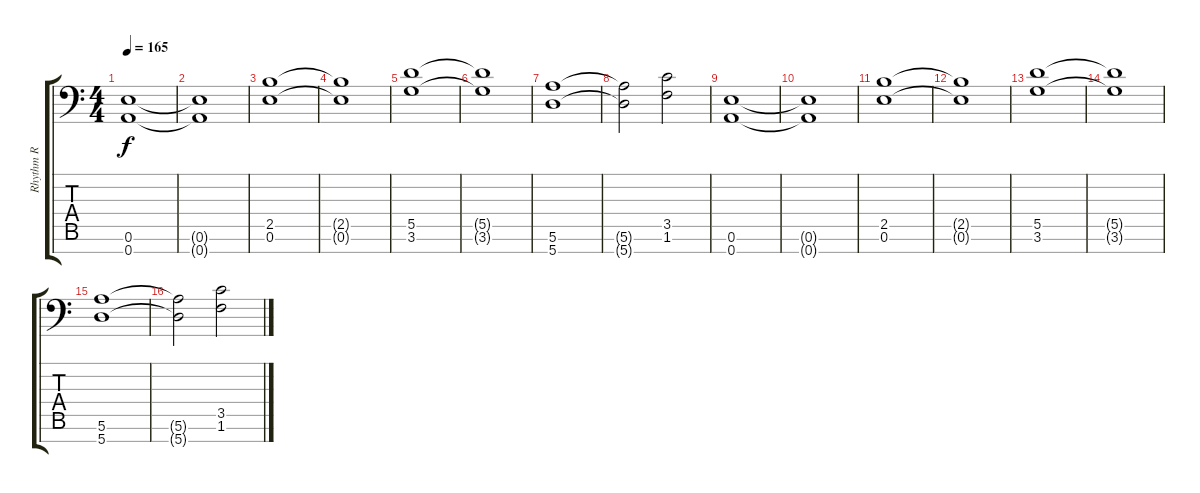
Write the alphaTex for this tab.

\track ("Rhythm R" "Rhythm R") {instrument overdrivenguitar}
\staff {score tabs}
\tuning (E4 B3 G3 D3 A2 E2 A1) {hide}
\ts (4 4)
\tempo 165
\clef f4
\ks c
(0.6 0.7).1{dy f} |
(0.6{t} 0.7{t}).1 |
(2.5 0.6).1 |
(2.5{t} 0.6{t}).1 |
(5.5 3.6).1 |
(5.5{t} 3.6{t}).1 |
(5.6 5.7).1 |
(5.6{t} 5.7{t}).2 (3.5 1.6).2 |
(0.6 0.7).1 |
(0.6{t} 0.7{t}).1 |
(2.5 0.6).1 |
(2.5{t} 0.6{t}).1 |
(5.5 3.6).1 |
(5.5{t} 3.6{t}).1 |
(5.6 5.7).1 |
(5.6{t} 5.7{t}).2 (3.5 1.6).2
